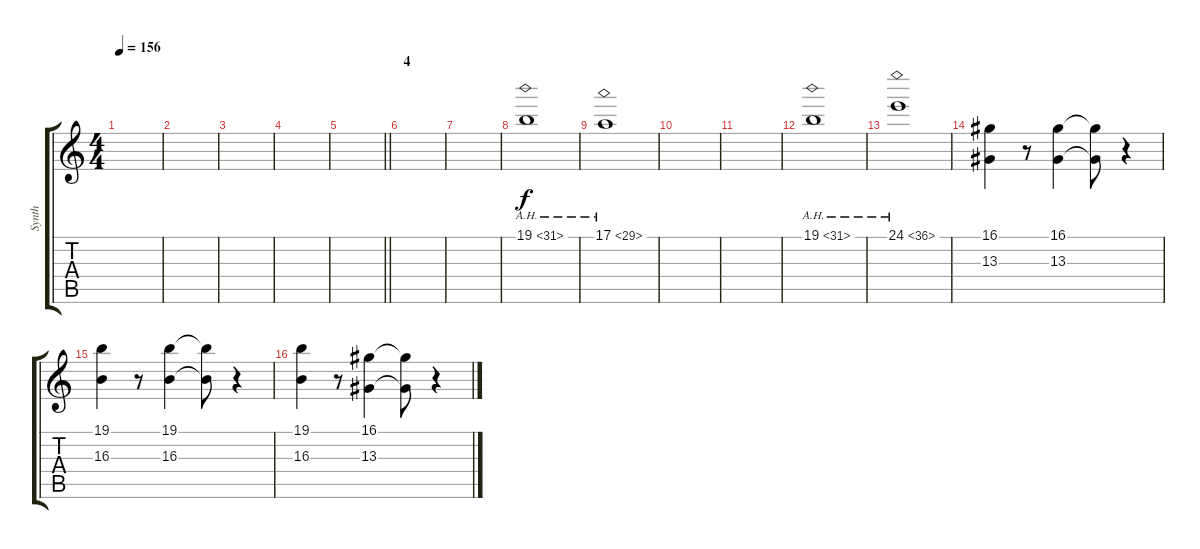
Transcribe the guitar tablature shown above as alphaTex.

\track ("Synth" "Synth") {instrument brasssection}
\staff {score tabs}
\tuning (E4 B3 G3 D3 A2 E2) {hide}
\ts (4 4)
\tempo 156
\clef g2
\ks c
|
|
|
|
\barLineRight lightlight
|
\section ("" "4")
|
|
19.1{ah 12}.1 |
17.1{ah 12}.1 |
|
|
19.1{ah 12}.1 |
24.1{ah 12}.1 |
(16.1 13.3).4{instrument brasssection} r.8 (16.1 13.3).4 (16.1{t} 13.3{t}).8 r.4 |
(19.1 16.3).4 r.8 (19.1 16.3).4 (19.1{t} 16.3{t}).8 r.4 |
(19.1 16.3).4 r.8 (16.1 13.3).4 (16.1{t} 13.3{t}).8 r.4
